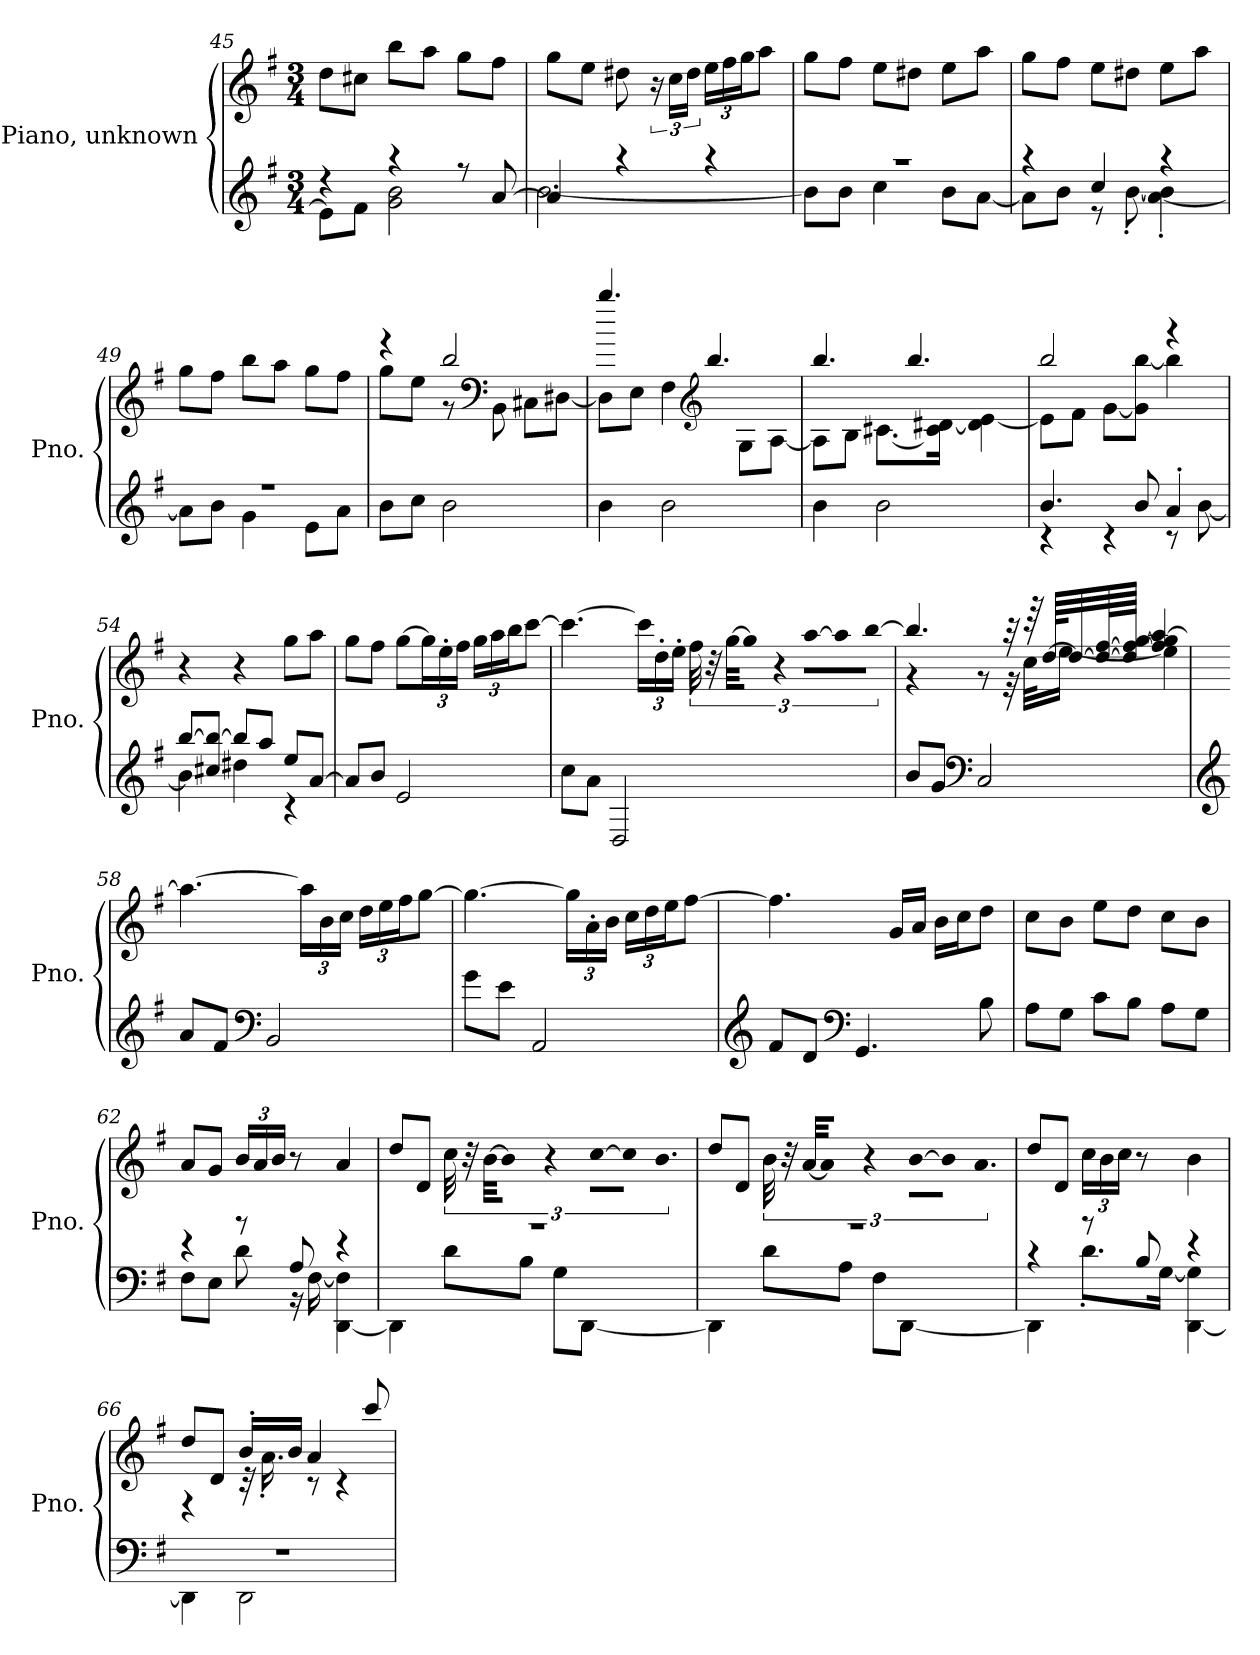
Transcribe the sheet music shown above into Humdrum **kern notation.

**kern	**kern
*part1	*part1
*staff2	*staff1
*I"Piano, unknown	*
*I'Pno.	*
*clefG2	*clefG2
*k[f#]	*k[f#]
*M3/4	*M3/4
=45	=45
*^	*
4r	8e\L]	8dd\L
.	8f#\J	8cc#X\J
4r	2g\ 2b\	8bb\L
.	.	8aa\J
8r	.	8gg\L
[8a/	.	8ff#\J
!!LO:LB:g=z
=46	=46	=46
4a/]	[2.b\	8gg\L
.	.	8ee\J
4r	.	8dd#X\
.	.	24r
.	.	24cc\LL
.	.	24dd#\JJ
*	*	*Xbrackettup
4r	.	24ee\LL
.	.	24ff#\
.	.	24gg\J
.	.	8aa\J
=47	=47	=47
2.r	8b\L]	8gg\L
.	8b\J	8ff#\J
.	4cc\	8ee\L
.	.	8dd#X\J
.	8b\L	8ee\L
.	[8a\J	8aa\J
=48	=48	=48
4r	8a\L]	8gg\L
.	8b\J	8ff#\J
4cc/	8r	8ee\L
.	[8b'\	8dd#X\J
4r	[4a\' 4b\]'	8ee\L
.	.	8aa\J
=49	=49	=49
2.r	8a\L]	8gg\L
.	8b\J	8ff#\J
.	4g\	8bb\L
.	.	8aa\J
.	8e\L	8gg\L
.	8a\J	8ff#\J
*v	*v	*
=50	=50
*	*^
8b\L	4r	8gg\L
8cc\J	.	8ee\J
2b\	2bb/	8r
*	*clefF4	*
.	.	8BB\
.	.	8C#X\L
.	.	[8D#X\J
!!LO:LB:g=z	!!
=51	=51	=51
4b\	4.bb/	8D#\L]
.	.	8E\J
2b\	.	4F#\
*	*clefG2	*
.	4.bb/	.
.	.	8G\L
.	.	[8A\J
=52	=52	=52
4b\	4.bb/	8A\L]
.	.	8B\J
2b\	.	[8.c#X\L
.	4.bb/	.
.	.	16c#\] [16d#X\Jk
.	.	4d#\] [4e\
=53	=53	=53
*^	*	*
4.b/	4r	2bb/	8e\L]
.	.	.	8f#\J
.	4r	.	[8g\L
8b/	.	.	8g\] [8bb\J
4a'/	8r	4r	4bb\]
.	[8b\	.	.
*	*	*v	*v
=54	=54	=54
[8bb/L	4b\]	4r
8cc#X/ 8bb/_J	.	.
8bb/L]	4dd#X\	4r
8aa/J	.	.
8ee/L	4r	8gg\L
[8a/J	.	8aa\J
*v	*v	*
!!LO:LB:g=z
=55	=55
8a/L]	8gg\L
8b/J	8ff#\J
2e/	[8gg\L
.	24gg\L]
.	24ee'\
.	24ff#\JJ
.	24gg\LL
.	24aa\
.	24bb\J
.	[8ccc\J
=56	=56
8cc\L	4.ccc\_
8a\J	.
2D/	.
.	24ccc\LL]
.	24dd'\
.	24ee'\JJ
*	*brackettup
.	48ff#\
.	48r
.	[48gg\LLL
.	64gg\JJJk]
.	128r
.	[128aa\KKLLL
.	32aa\JJ]
.	[8bb\J
=57	=57
*	*^
8b/L	4.bb/]	4r
8g/J	.	.
*clefF4	*	*
2C/	.	8r
.	32r	32r
.	64r	32cc\KLL
.	[64dd/KLLL	.
.	32dd/_	[16ee\JJ
.	64dd/_ [64ff#/L	.
.	64dd/] 64ff#/_ [64gg/JJJJ	.
.	4ff#/] 4gg/] [4aa/	4ee\]
*	*v	*v
!!LO:LB:g=z
=58	=58
*clefG2	*
8a/L	4.aa\_
8f#/J	.
*clefF4	*
2BB/	.
*	*Xbrackettup
.	24aa\LL]
.	24b\
.	24cc\JJ
.	24dd\LL
.	24ee\
.	24ff#\J
.	[8gg\J
=59	=59
8g\L	4.gg\_
8e\J	.
2AA/	.
.	24gg\LL]
.	24a'\
.	24b\JJ
.	24cc\LL
.	24dd\
.	24ee\J
.	[8ff#\J
=60	=60
*clefG2	*
8f#/L	4.ff#\]
8d/J	.
*clefF4	*
4.GG/	.
.	16g/LL
.	16a/JJ
.	16b\LL
.	16cc\J
8B\	8dd\J
=61	=61
8A\L	8cc\L
8G\J	8b\J
8c\L	8ee\L
8B\J	8dd\J
8A\L	8cc\L
8G\J	8b\J
!!LO:LB:g=z
=62	=62
*^	*
4r	8F#\L	8a/L
.	8E\J	8g/J
8r	8d\	24b/LL
.	.	24a/
.	.	24b/JJ
8A/	16r	8r
.	[16F#\	.
4r	[4DD\ 4F#\]	4a/
=63	=63	=63
2.r	4DD\]	8dd/L
.	.	8d/J
*	*	*brackettup
.	8d\L	48cc\
.	.	48r
.	.	[48b\LLL
.	.	64b\JJJk]
.	.	128r
.	.	[128cc\KKLLL
.	.	32cc\JJJ]
.	8B\J	4.b\
.	8G\L	.
.	[8DD\J	.
=64	=64	=64
2.r	4DD\]	8dd/L
.	.	8d/J
.	8d\L	48b\
.	.	48r
.	.	[48a/LLL
.	.	64a/JJJk]
.	.	128r
.	.	[128b\KKLLL
.	.	32b\JJJ]
.	8A\J	4.a/
.	8F#\L	.
.	[8DD\J	.
=65	=65	=65
4r	4DD\]	8dd/L
.	.	8d/J
*	*	*Xbrackettup
8r	8.d'\L	24cc\LL
.	.	24b\
.	.	24cc\JJ
8B/	.	8r
.	[16G\Jk	.
4r	[4DD\ 4G\]	4b\
!!LO:PB:g=z
=66	=66	=66
*	*	*^
2.r	4DD\]	8dd/L	4r
.	.	8d/J	.
.	2DD\	16b'/LL	32r
.	.	.	16.a'\
.	.	16b/JJ	.
.	.	4a/	8r
.	.	.	4r
.	.	8ccc/	.
*v	*v	*	*
*	*v	*v
=	=
*-	*-
